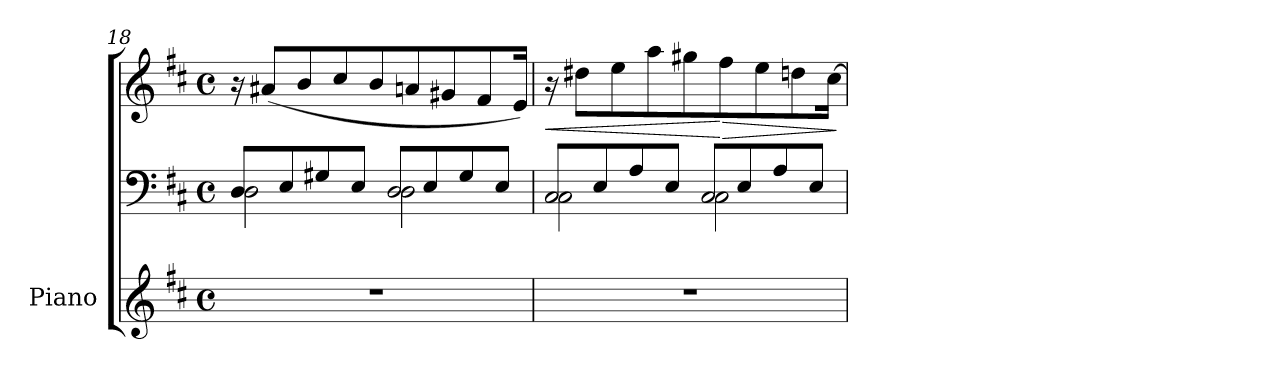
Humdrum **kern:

**kern	**kern	**kern	**dynam
*part1	*part1	*part1	*part1
*staff3	*staff2	*staff1	*staff1/2/3
*I"Piano	*	*	*
*I'Pno	*	*	*
!!LO:LB:g=z
*clefG2	*clefF4	*clefG2	*
*k[f#c#]	*k[f#c#]	*k[f#c#]	*
*M4/4	*M4/4	*M4/4	*
*met(c)	*met(c)	*met(c)	*
=18	=18	=18	=18
!	!LO:N:head=open	!	!
*	*^	*	*
1r	8D</L	2D\	16r	.
.	.	.	(<8a#X/L	.
.	8E/	.	.	.
.	.	.	8b/	.
.	8G#X/	.	.	.
.	.	.	8cc#/	.
.	8E/J	.	.	.
.	.	.	8b/	.
!	!LO:N:head=open	!	!	!
.	8D/L	2D\	.	.
.	.	.	8an/	.
.	8E/	.	.	.
.	.	.	8g#X/	.
.	8G#/	.	.	.
.	.	.	8f#/	.
.	8E/J	.	.	.
.	.	.	16e/Jk)	.
=19	=19	=19	=19	=19
!	!LO:N:head=open	!	!	!LO:HP:b
1r	8C#/L	2C#\	16r	<
.	.	.	8dd#X\L	.
.	8E/	.	.	.
.	.	.	8ee\	.
.	8A/	.	.	.
.	.	.	8aa\	.
.	8E/J	.	.	.
.	.	.	8gg#X\	.
!	!LO:N:head=open	!	!	!
.	8C#/L	2C#\	.	.
!	!	!	!	!LO:HP:n=1:b
.	.	.	8ff#\	[ >
.	8E/	.	.	.
.	.	.	8ee\	.
.	8A/	.	.	.
.	.	.	8ddn\	.
.	8E/J	.	.	.
.	.	.	[16cc#\Jk	.
*	*v	*v	*	*
.	.	.	]
=	=	=	=
*-	*-	*-	*-
